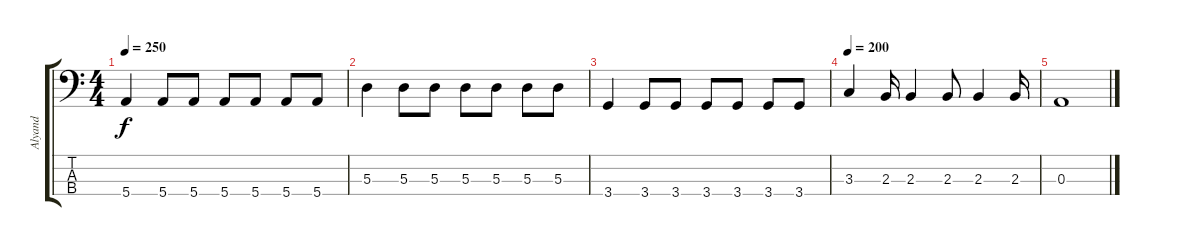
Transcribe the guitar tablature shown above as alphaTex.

\track ("Alyand" "Alyand") {instrument electricbassfinger}
\staff {score tabs}
\tuning (G2 D2 A1 E1) {hide}
\ts (4 4)
\tempo 250
\clef f4
\ks c
5.4.4{dy f} 5.4.8 5.4.8 5.4.8 5.4.8 5.4.8 5.4.8 |
5.3.4 5.3.8 5.3.8 5.3.8 5.3.8 5.3.8 5.3.8 |
3.4.4 3.4.8 3.4.8 3.4.8 3.4.8 3.4.8 3.4.8 |
\tempo 200
3.3.4 2.3.16 2.3.4 2.3.8 2.3.4 2.3.16 |
0.3.1{txt ""}
